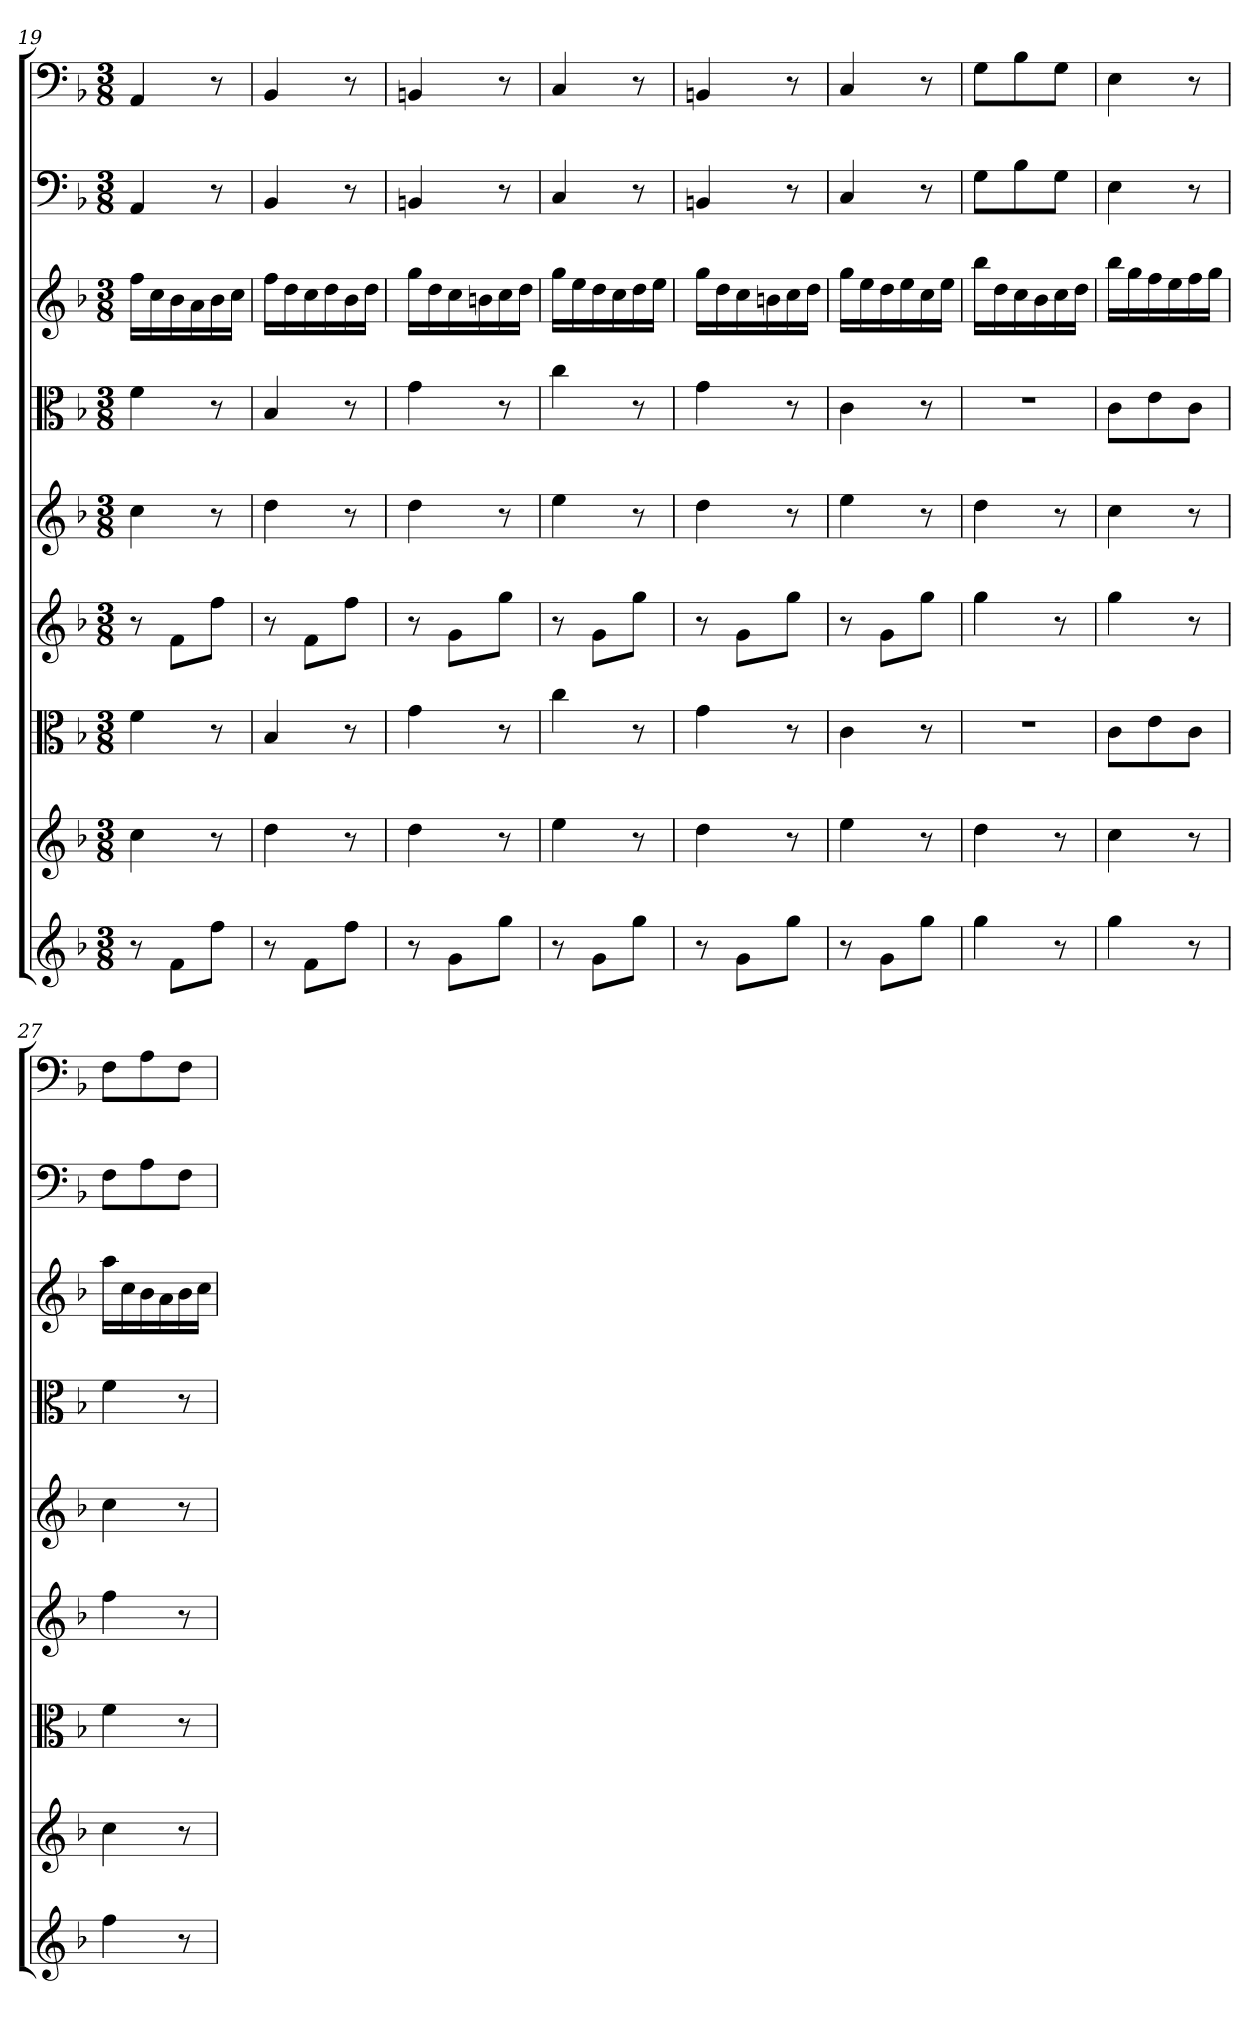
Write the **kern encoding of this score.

**kern	**kern	**kern	**kern	**kern	**kern	**kern	**kern	**kern
*part9	*part8	*part7	*part6	*part5	*part4	*part3	*part2	*part1
*staff9	*staff8	*staff7	*staff6	*staff5	*staff4	*staff3	*staff2	*staff1
*	*	*clefC3	*	*	*clefC3	*	*clefF4	*clefF4
*k[b-]	*k[b-]	*k[b-]	*k[b-]	*k[b-]	*k[b-]	*k[b-]	*k[b-]	*k[b-]
*d:	*d:	*d:	*d:	*d:	*d:	*d:	*d:	*d:
*M3/8	*M3/8	*M3/8	*M3/8	*M3/8	*M3/8	*M3/8	*M3/8	*M3/8
=19	=19	=19	=19	=19	=19	=19	=19	=19
8r	4cc	4f	8r	4cc	4f	16ffLL	4AA	4AA
.	.	.	.	.	.	16cc	.	.
8fL	.	.	8fL	.	.	16b-	.	.
.	.	.	.	.	.	16a	.	.
8ffJ	8r	8r	8ffJ	8r	8r	16b-	8r	8r
.	.	.	.	.	.	16ccJJ	.	.
=20	=20	=20	=20	=20	=20	=20	=20	=20
8r	4dd	4B-	8r	4dd	4B-	16ffLL	4BB-	4BB-
.	.	.	.	.	.	16dd	.	.
8fL	.	.	8fL	.	.	16cc	.	.
.	.	.	.	.	.	16dd	.	.
8ffJ	8r	8r	8ffJ	8r	8r	16b-	8r	8r
.	.	.	.	.	.	16ddJJ	.	.
=21	=21	=21	=21	=21	=21	=21	=21	=21
8r	4dd	4g	8r	4dd	4g	16ggLL	4BBn	4BBn
.	.	.	.	.	.	16dd	.	.
8gL	.	.	8gL	.	.	16cc	.	.
.	.	.	.	.	.	16bn	.	.
8ggJ	8r	8r	8ggJ	8r	8r	16cc	8r	8r
.	.	.	.	.	.	16ddJJ	.	.
=22	=22	=22	=22	=22	=22	=22	=22	=22
8r	4ee	4cc	8r	4ee	4cc	16ggLL	4C	4C
.	.	.	.	.	.	16ee	.	.
8gL	.	.	8gL	.	.	16dd	.	.
.	.	.	.	.	.	16cc	.	.
8ggJ	8r	8r	8ggJ	8r	8r	16dd	8r	8r
.	.	.	.	.	.	16eeJJ	.	.
=23	=23	=23	=23	=23	=23	=23	=23	=23
8r	4dd	4g	8r	4dd	4g	16ggLL	4BBn	4BBn
.	.	.	.	.	.	16dd	.	.
8gL	.	.	8gL	.	.	16cc	.	.
.	.	.	.	.	.	16bn	.	.
8ggJ	8r	8r	8ggJ	8r	8r	16cc	8r	8r
.	.	.	.	.	.	16ddJJ	.	.
=24	=24	=24	=24	=24	=24	=24	=24	=24
8r	4ee	4c	8r	4ee	4c	16ggLL	4C	4C
.	.	.	.	.	.	16ee	.	.
8gL	.	.	8gL	.	.	16dd	.	.
.	.	.	.	.	.	16ee	.	.
8ggJ	8r	8r	8ggJ	8r	8r	16cc	8r	8r
.	.	.	.	.	.	16eeJJ	.	.
=25	=25	=25	=25	=25	=25	=25	=25	=25
4gg	4dd	4.r	4gg	4dd	4.r	16bb-LL	8G\L	8G\L
.	.	.	.	.	.	16dd	.	.
.	.	.	.	.	.	16cc	8B-\	8B-\
.	.	.	.	.	.	16b-	.	.
8r	8r	.	8r	8r	.	16cc	8G\J	8G\J
.	.	.	.	.	.	16ddJJ	.	.
=26	=26	=26	=26	=26	=26	=26	=26	=26
4gg	4cc	8c\L	4gg	4cc	8c\L	16bb-LL	4E	4E
.	.	.	.	.	.	16gg	.	.
.	.	8e\	.	.	8e\	16ff	.	.
.	.	.	.	.	.	16ee	.	.
8r	8r	8c\J	8r	8r	8c\J	16ff	8r	8r
.	.	.	.	.	.	16ggJJ	.	.
=27	=27	=27	=27	=27	=27	=27	=27	=27
4ff	4cc	4f	4ff	4cc	4f	16aaLL	8F\L	8F\L
.	.	.	.	.	.	16cc	.	.
.	.	.	.	.	.	16b-	8A\	8A\
.	.	.	.	.	.	16a	.	.
8r	8r	8r	8r	8r	8r	16b-	8F\J	8F\J
.	.	.	.	.	.	16ccJJ	.	.
=	=	=	=	=	=	=	=	=
*-	*-	*-	*-	*-	*-	*-	*-	*-
